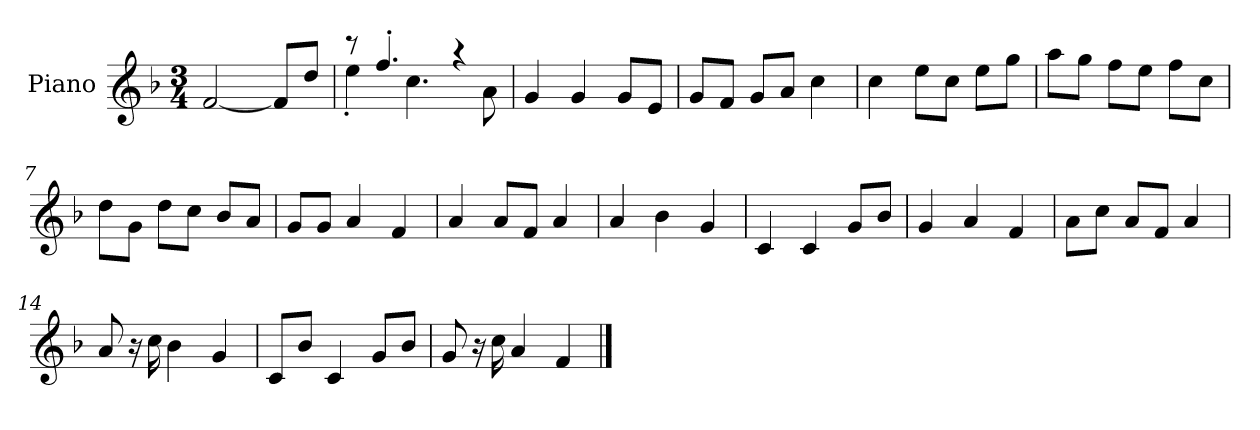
**kern
*part1
*staff1
*I"Piano
*I'P-no
*clefG2
*k[b-]
*M3/4
*MM180
=1
[2f/
8f/L]
8dd/J
=2
*^
8r	4ee'\
4.ff'/	.
.	4.cc\
4r	.
.	8a\
*v	*v
=3
4g/
4g/
8g/L
8e/J
=4
8g/L
8f/J
8g/L
8a/J
4cc\
=5
4cc\
8ee\L
8cc\J
8ee\L
8gg\J
=6
8aa\L
8gg\J
8ff\L
8ee\J
8ff\L
8cc\J
=7
8dd\L
8g\J
8dd\L
8cc\J
8b-/L
8a/J
!!LO:LB:g=z
=8
8g/L
8g/J
4a/
4f/
=9
4a/
8a/L
8f/J
4a/
=10
4a/
4b-\
4g/
=11
4c/
4c/
8g/L
8b-/J
=12
4g/
4a/
4f/
=13
8a\L
8cc\J
8a/L
8f/J
4a/
=14
8a/
16r
16cc\
4b-\
4g/
=15
8c/L
8b-/J
4c/
8g/L
8b-/J
!!LO:LB:g=z
=16
8g/
16r
16cc\
4a/
4f/
==
*-
